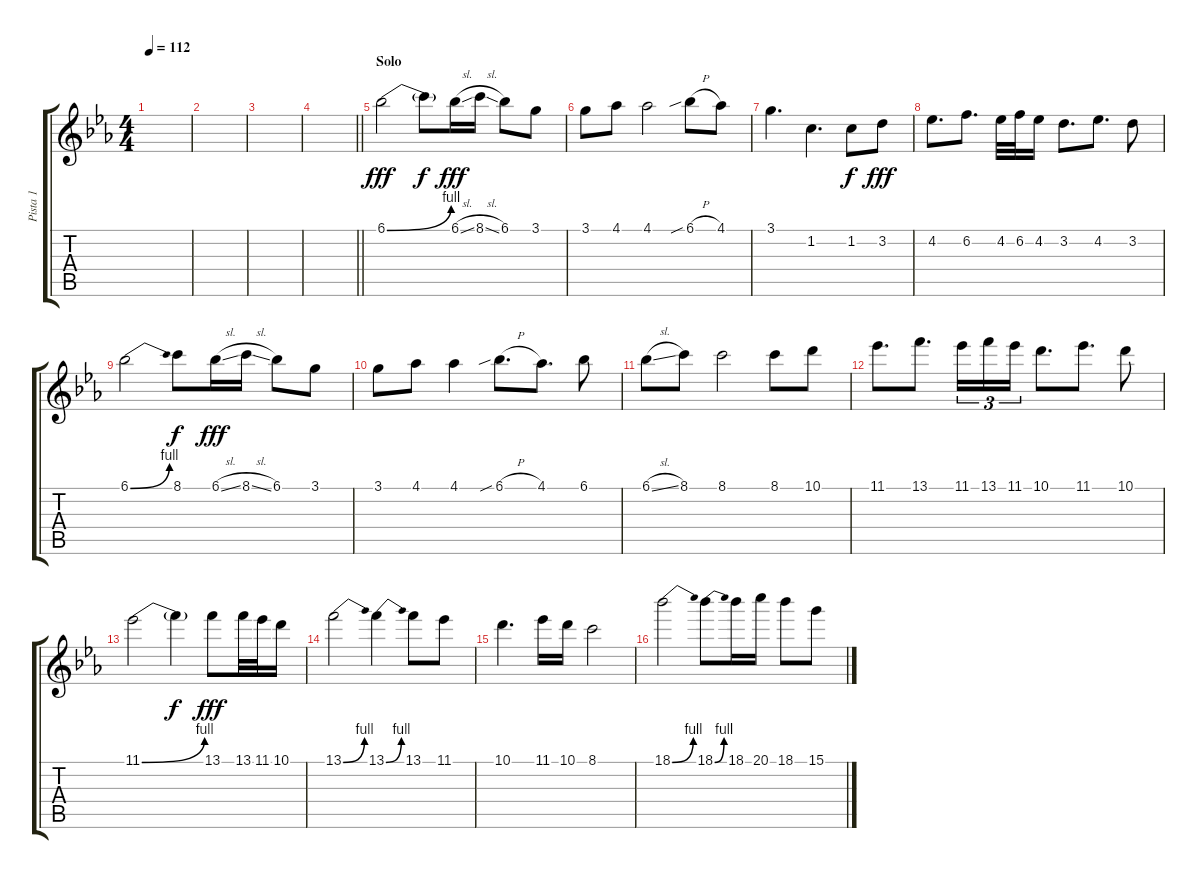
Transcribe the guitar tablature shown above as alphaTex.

\track ("Pista 1" "Pista 1") {instrument distortionguitar}
\staff {score tabs}
\tuning (E4 B3 G3 D3 A2 E2) {hide}
\ts (4 4)
\tempo 112
\clef g2
\ks cminor
|
|
|
\barLineRight lightlight
|
\section ("" "Solo")
6.1{be (bend 0 0 60 4)}.2{dy fff volume 14} 6.1{t}.8{dy f} 6.1{sl}.16{dy fff} 8.1{sl}.16 6.1.8 3.1.8 |
3.1.8 4.1.8 4.1.2 6.1{sib h}.8 4.1.8 |
3.1.4{d} 1.2.4{d} 1.2.8{dy f} 3.2.8{dy fff} |
4.2.8{d} 6.2.8{d} 4.2.32 6.2.32 4.2.16 3.2.8{d} 4.2.8{d} 3.2.8 |
6.1{be (bend 0 0 60 4)}.2 8.1.8{dy f} 6.1{sl}.16{dy fff} 8.1{sl}.16 6.1.8 3.1.8 |
3.1.8 4.1.8 4.1.4 6.1{sib h}.8{d} 4.1.8{d} 6.1.8 |
6.1{sl}.8 8.1.8 8.1.2 8.1.8 10.1.8 |
11.1.8{d} 13.1.8{d} 11.1.16{tu (3 2)} 13.1.16{tu (3 2)} 11.1.16{tu (3 2)} 10.1.8{d} 11.1.8{d} 10.1.8 |
11.1{be (bend 0 0 60 4)}.2 11.1{t}.4{dy f} 13.1.8{dy fff} 13.1.32 11.1.32 10.1.16 |
13.1{be (bend 0 0 60 4)}.2 13.1{be (bend 0 0 60 4)}.4 13.1.8 11.1.8 |
10.1.4{d} 11.1.16 10.1.16 8.1.2 |
18.1{be (bend 0 0 60 4)}.2 18.1{be (bend 0 0 60 4)}.8 18.1.16 20.1.16 18.1.8 15.1.8
